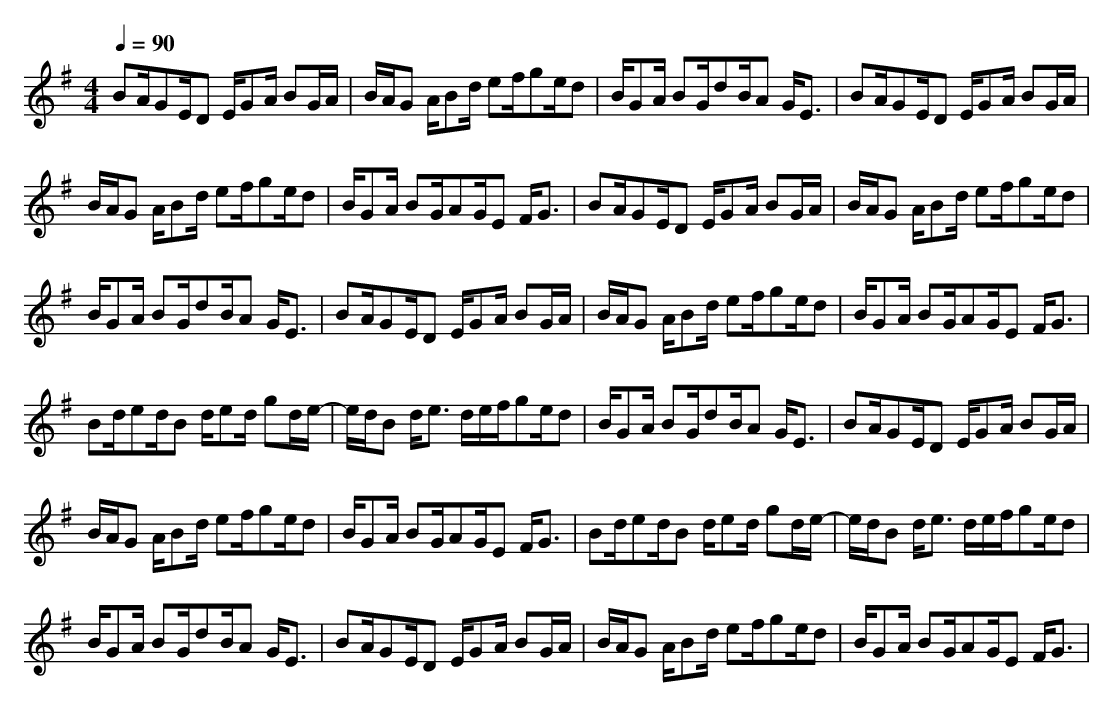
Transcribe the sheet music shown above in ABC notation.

X:1
T:
M: 4/4
L: 1/8
Q:1/4=90
K:G % 1 sharps
BA/2GE/2D E/2GA/2 BG/2A/2|B/2A/2G A/2Bd/2 ef/2ge/2d|B/2GA/2 BG/2dB/2A G<E|BA/2GE/2D E/2GA/2 BG/2A/2|
B/2A/2G A/2Bd/2 ef/2ge/2d|B/2GA/2 BG/2AG/2E F<G|BA/2GE/2D E/2GA/2 BG/2A/2|B/2A/2G A/2Bd/2 ef/2ge/2d|
B/2GA/2 BG/2dB/2A G<E|BA/2GE/2D E/2GA/2 BG/2A/2|B/2A/2G A/2Bd/2 ef/2ge/2d|B/2GA/2 BG/2AG/2E F<G|
Bd/2ed/2B d/2ed/2 gd/2e/2-|e/2d/2B d<e d/2e/2f/2ge/2d|B/2GA/2 BG/2dB/2A G<E|BA/2GE/2D E/2GA/2 BG/2A/2|
B/2A/2G A/2Bd/2 ef/2ge/2d|B/2GA/2 BG/2AG/2E F<G|Bd/2ed/2B d/2ed/2 gd/2e/2-|e/2d/2B d<e d/2e/2f/2ge/2d|
B/2GA/2 BG/2dB/2A G<E|BA/2GE/2D E/2GA/2 BG/2A/2|B/2A/2G A/2Bd/2 ef/2ge/2d|B/2GA/2 BG/2AG/2E F<G|
